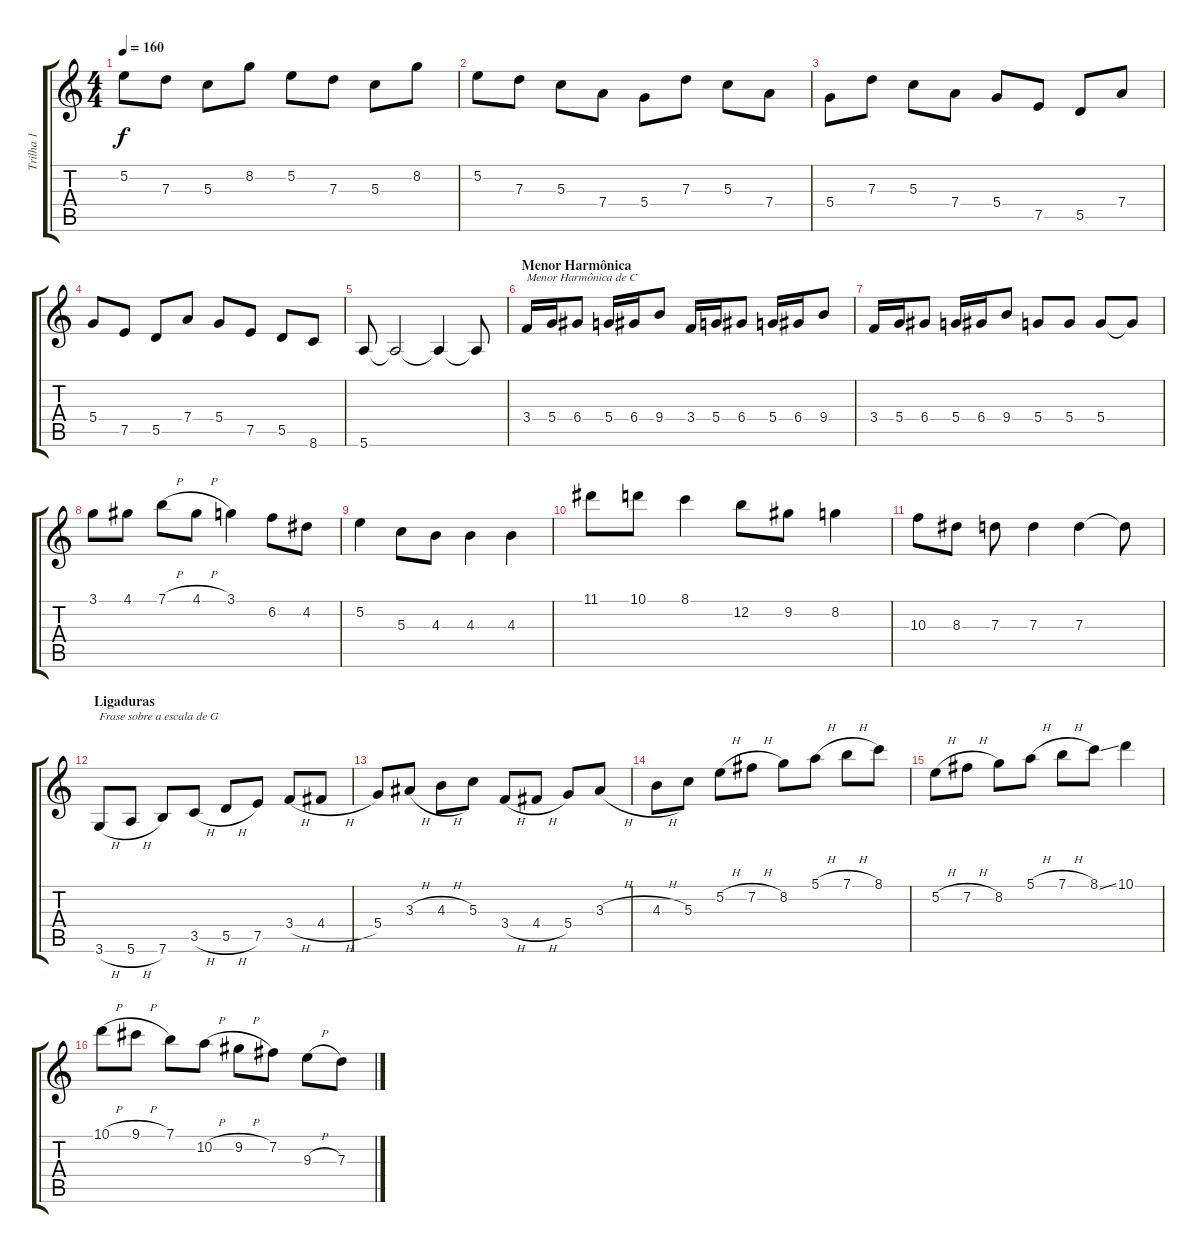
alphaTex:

\track ("Trilha 1" "Trilha 1") {instrument distortionguitar}
\staff {score tabs}
\tuning (E4 B3 G3 D3 A2 E2) {hide}
\ts (4 4)
\tempo 160
\clef g2
\ks c
5.2.8{dy f} 7.3.8 5.3.8 8.2.8 5.2.8 7.3.8 5.3.8 8.2.8 |
5.2.8 7.3.8 5.3.8 7.4.8 5.4.8 7.3.8 5.3.8 7.4.8 |
5.4.8 7.3.8 5.3.8 7.4.8 5.4.8 7.5.8 5.5.8 7.4.8 |
5.4.8 7.5.8 5.5.8 7.4.8 5.4.8 7.5.8 5.5.8 8.6.8 |
5.6.8 5.6{t}.2 5.6{t}.4 5.6{t}.8 |
\section ("" "Menor Harmônica")
3.4.16{txt "Menor Harmônica de C"} 5.4.16 6.4.8 5.4.16 6.4.16 9.4.8 3.4.16 5.4.16 6.4.8 5.4.16 6.4.16 9.4.8 |
3.4.16 5.4.16 6.4.8 5.4.16 6.4.16 9.4.8 5.4.8 5.4.8 5.4.8 5.4{t}.8 |
3.1.8 4.1.8 7.1{h}.8 4.1{h}.8 3.1.4 6.2.8 4.2.8 |
5.2.4 5.3.8 4.3.8 4.3.4 4.3.4 |
11.1.8 10.1.8 8.1.4 12.2.8 9.2.8 8.2.4 |
10.3.8 8.3.8 7.3.8 7.3.4 7.3.4 7.3{t}.8 |
\section ("" "Ligaduras")
3.6{h}.8{txt "Frase sobre a escala de G"} 5.6{h}.8 7.6.8 3.5{h}.8 5.5{h}.8 7.5.8 3.4{h}.8 4.4{h}.8 |
5.4.8 3.3{h}.8 4.3{h}.8 5.3.8 3.4{h}.8 4.4{h}.8 5.4.8 3.3{h}.8 |
4.3{h}.8 5.3.8 5.2{h}.8 7.2{h}.8 8.2.8 5.1{h}.8 7.1{h}.8 8.1.8 |
5.2{h}.8 7.2{h}.8 8.2.8 5.1{h}.8 7.1{h}.8 8.1{ss}.8 10.1.4 |
10.1{h}.8 9.1{h}.8 7.1.8 10.2{h}.8 9.2{h}.8 7.2.8 9.3{h}.8 7.3{h}.8
